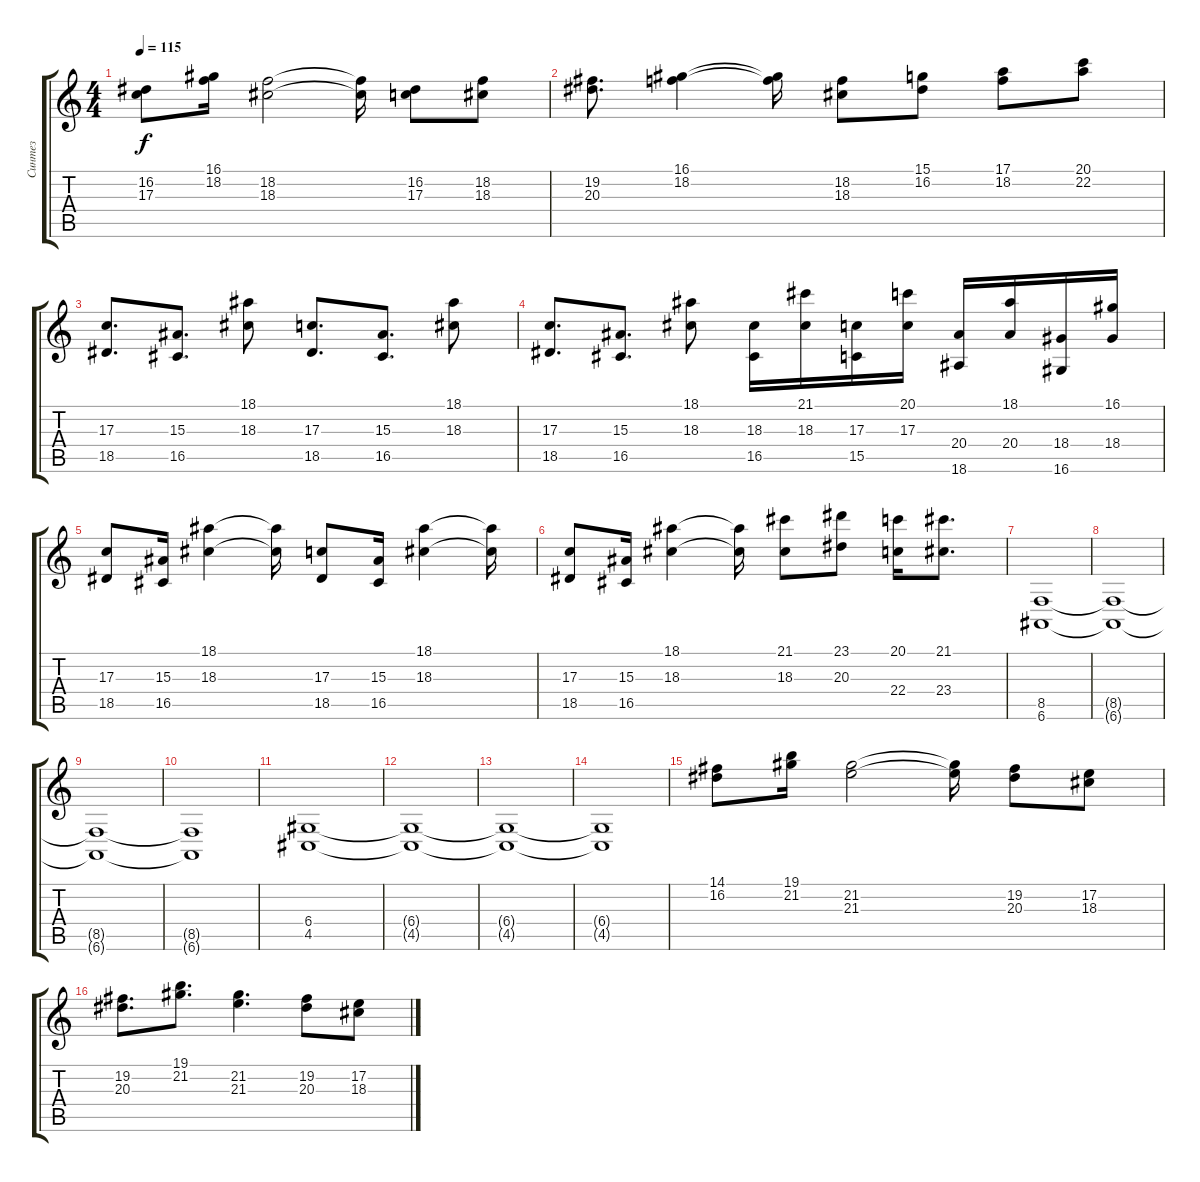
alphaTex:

\track ("Синтез" "Синтез") {instrument stringensemble1}
\staff {score tabs}
\tuning (E4 B3 G3 D3 A2 E2) {hide}
\ts (4 4)
\tempo 115
\clef g2
\ks c
(16.2 17.3).8{dy f} (16.1 18.2).16 (18.2 18.3).2 (18.2{t} 18.3{t}).16 (16.2 17.3).8 (18.2 18.3).8 |
(19.2 20.3).8{d} (16.1 18.2).4 (16.1{t} 18.2{t}).16 (18.2 18.3).8 (15.1 16.2).8 (17.1 18.2).8 (20.1 22.2).8 |
(17.3 18.5).8{d} (15.3 16.5).8{d} (18.1 18.3).8 (17.3 18.5).8{d} (15.3 16.5).8{d} (18.1 18.3).8 |
(17.3 18.5).8{d} (15.3 16.5).8{d} (18.1 18.3).8 (18.3 16.5).16 (21.1 18.3).16 (17.3 15.5).16 (20.1 17.3).16 (20.4 18.6).16 (18.1 20.4).16 (18.4 16.6).16 (16.1 18.4).16 |
(17.3 18.5).8 (15.3 16.5).16 (18.1 18.3).4 (18.1{t} 18.3{t}).16 (17.3 18.5).8 (15.3 16.5).16 (18.1 18.3).4 (18.1{t} 18.3{t}).16 |
(17.3 18.5).8 (15.3 16.5).16 (18.1 18.3).4 (18.1{t} 18.3{t}).16 (21.1 18.3).8 (23.1 20.3).8 (20.1 22.4).16 (21.1 23.4).8{d} |
(8.5 6.6).1 |
(8.5{t} 6.6{t}).1 |
(8.5{t} 6.6{t}).1 |
(8.5{t} 6.6{t}).1 |
(6.4 4.5).1 |
(6.4{t} 4.5{t}).1 |
(6.4{t} 4.5{t}).1 |
(6.4{t} 4.5{t}).1 |
(14.1 16.2).8 (19.1 21.2).16 (21.2 21.3).2 (21.2{t} 21.3{t}).16 (19.2 20.3).8 (17.2 18.3).8 |
(19.2 20.3).8{d} (19.1 21.2).8{d} (21.2 21.3).4{d} (19.2 20.3).8 (17.2 18.3).8
